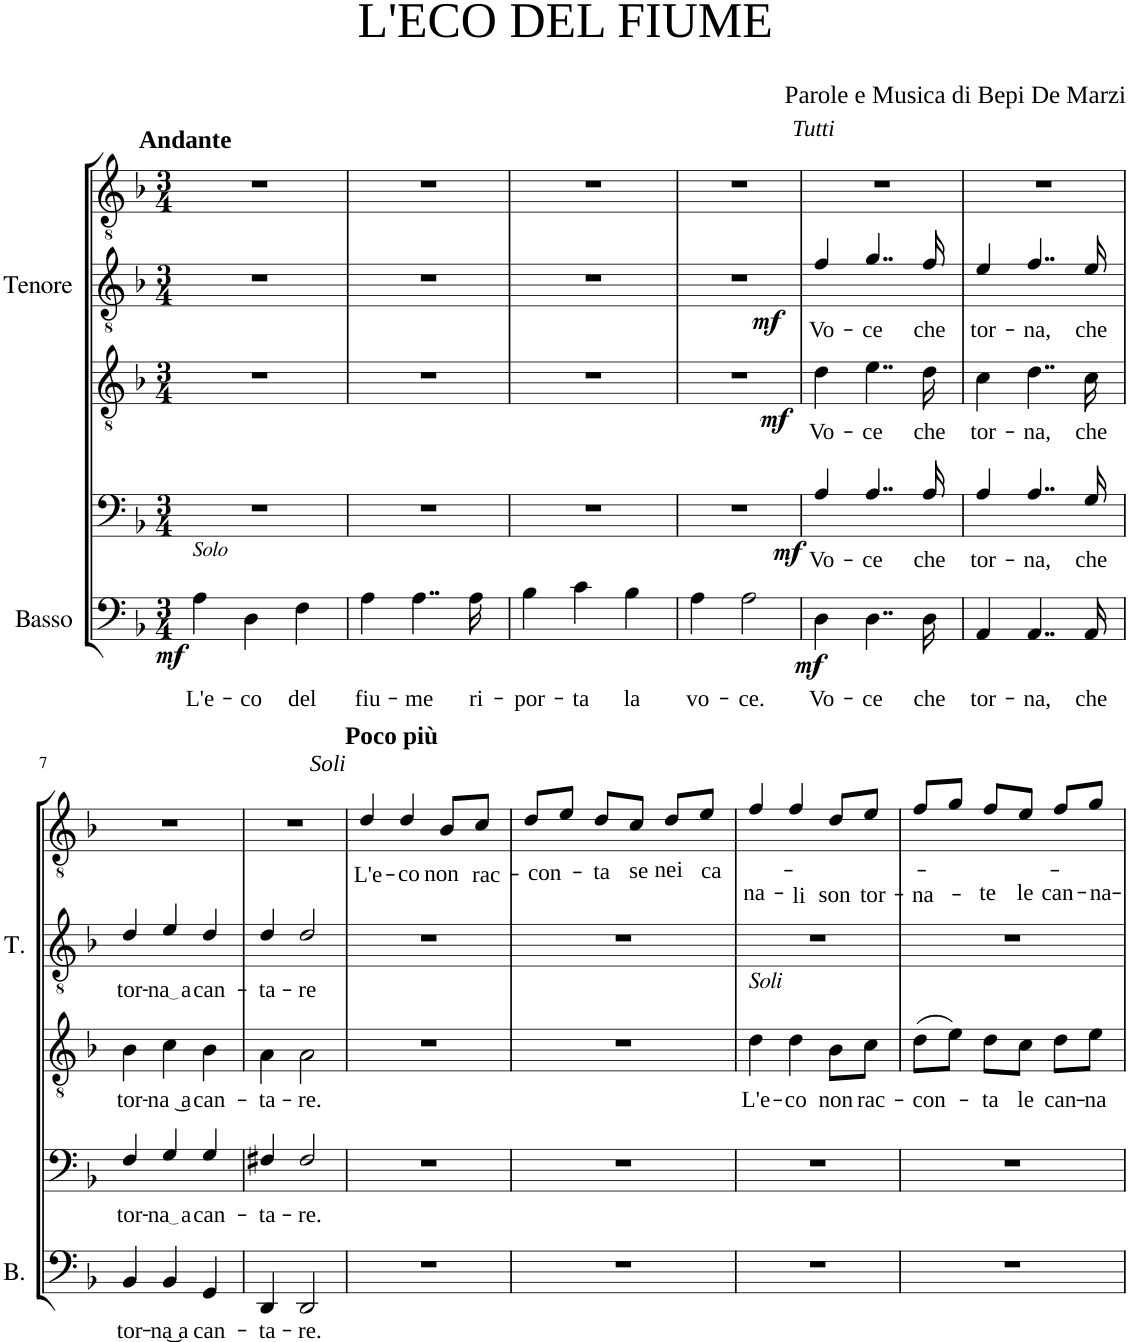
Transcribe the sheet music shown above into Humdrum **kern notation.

**kern	**text	**dynam	**kern	**text	**dynam	**kern	**text	**dynam	**kern	**text	**dynam	**kern	**text	**text
*part5	*part5	*part5	*part4	*part4	*part4	*part3	*part3	*part3	*part2	*part2	*part2	*part1	*part1	*part1
*staff5	*staff5	*staff5	*staff4	*staff4	*staff4	*staff3	*staff3	*staff3	*staff2	*staff2	*staff2	*staff1	*staff1	*staff1
*I"Basso	*	*	*I"Baritone	*	*	*I"Tenor	*	*	*I"Tenore	*	*	*I"Tenor	*	*
*I'B.	*	*	*	*	*	*	*	*	*I'T.	*	*	*	*	*
*clefF4	*	*	*clefF4	*	*	*clefGv2	*	*	*clefGv2	*	*	*clefGv2	*	*
*Trd7c12	*	*	*	*	*	*	*	*	*	*	*	*	*	*
*k[b-]	*	*	*k[b-]	*	*	*k[b-]	*	*	*k[b-]	*	*	*k[b-]	*	*
*M3/4	*	*	*M3/4	*	*	*M3/4	*	*	*M3/4	*	*	*M3/4	*	*
=1	=1	=1	=1	=1	=1	=1	=1	=1	=1	=1	=1	=1	=1	=1
!	!	!	!	!	!	!	!	!	!	!	!	!LO:TX:a:B:t=Andante	!	!
!LO:TX:a:i:t=Solo	!	!	!	!	!	!	!	!	!	!	!	!	!	!
!	!LO:LY:b	!LO:DY:b	!	!	!	!	!	!	!	!	!	!	!	!
4A\	L'e-	mf	2.r	.	.	2.r	.	.	2.r	.	.	2.r	.	.
!	!LO:LY:b	!	!	!	!	!	!	!	!	!	!	!	!	!
4D\	-co	.	.	.	.	.	.	.	.	.	.	.	.	.
!	!LO:LY:b	!	!	!	!	!	!	!	!	!	!	!	!	!
4F\	del	.	.	.	.	.	.	.	.	.	.	.	.	.
=2	=2	=2	=2	=2	=2	=2	=2	=2	=2	=2	=2	=2	=2	=2
!	!LO:LY:b	!	!	!	!	!	!	!	!	!	!	!	!	!
4A\	fiu-	.	2.r	.	.	2.r	.	.	2.r	.	.	2.r	.	.
!	!LO:LY:b	!	!	!	!	!	!	!	!	!	!	!	!	!
4..A\	-me	.	.	.	.	.	.	.	.	.	.	.	.	.
!	!LO:LY:b	!	!	!	!	!	!	!	!	!	!	!	!	!
16A\	ri-	.	.	.	.	.	.	.	.	.	.	.	.	.
=3	=3	=3	=3	=3	=3	=3	=3	=3	=3	=3	=3	=3	=3	=3
!	!LO:LY:b	!	!	!	!	!	!	!	!	!	!	!	!	!
4B-\	-por-	.	2.r	.	.	2.r	.	.	2.r	.	.	2.r	.	.
!	!LO:LY:b	!	!	!	!	!	!	!	!	!	!	!	!	!
4c\	-ta	.	.	.	.	.	.	.	.	.	.	.	.	.
!	!LO:LY:b	!	!	!	!	!	!	!	!	!	!	!	!	!
4B-\	la	.	.	.	.	.	.	.	.	.	.	.	.	.
=4	=4	=4	=4	=4	=4	=4	=4	=4	=4	=4	=4	=4	=4	=4
!	!LO:LY:b	!	!	!	!LO:DY:b	!	!	!LO:DY:b	!	!	!	!	!	!
4A\	vo-	.	2.r	.	mf	2.r	.	mf	2.r	.	.	2.r	.	.
!	!LO:LY:b	!	!	!	!	!	!	!	!	!	!	!	!	!
2A\	-ce.	.	.	.	.	.	.	.	.	.	.	.	.	.
=5	=5	=5	=5	=5	=5	=5	=5	=5	=5	=5	=5	=5	=5	=5
!	!	!	!	!	!	!	!	!	!	!	!	!LO:TX:a:i:t=Tutti	!	!
!	!LO:LY:b	!LO:DY:b	!	!LO:LY:b	!	!	!LO:LY:b	!	!	!LO:LY:b	!LO:DY:b	!	!	!
4D\	Vo-	mf	4A/	Vo-	.	4d\	Vo-	.	4f/	Vo-	mf	2.r	.	.
!	!LO:LY:b	!	!	!LO:LY:b	!	!	!LO:LY:b	!	!	!LO:LY:b	!	!	!	!
4..D\	-ce	.	4..A/	-ce	.	4..e\	-ce	.	4..g/	-ce	.	.	.	.
!	!LO:LY:b	!	!	!LO:LY:b	!	!	!LO:LY:b	!	!	!LO:LY:b	!	!	!	!
16D\	che	.	16A/	che	.	16d\	che	.	16f/	che	.	.	.	.
=6	=6	=6	=6	=6	=6	=6	=6	=6	=6	=6	=6	=6	=6	=6
!	!LO:LY:b	!	!	!LO:LY:b	!	!	!LO:LY:b	!	!	!LO:LY:b	!	!	!	!
4AA/	tor-	.	4A/	tor-	.	4c\	tor-	.	4e/	tor-	.	2.r	.	.
!	!LO:LY:b	!	!	!LO:LY:b	!	!	!LO:LY:b	!	!	!LO:LY:b	!	!	!	!
4..AA/	-na,	.	4..A/	-na,	.	4..d\	-na,	.	4..f/	-na,	.	.	.	.
!	!LO:LY:b	!	!	!LO:LY:b	!	!	!LO:LY:b	!	!	!LO:LY:b	!	!	!	!
16AA/	che	.	16G/	che	.	16c\	che	.	16e/	che	.	.	.	.
!!LO:LB:g=z
=7	=7	=7	=7	=7	=7	=7	=7	=7	=7	=7	=7	=7	=7	=7
!	!LO:LY:b	!	!	!LO:LY:b	!	!	!LO:LY:b	!	!	!LO:LY:b	!	!	!	!
4BB-/	tor-	.	4F/	tor-	.	4B-\	tor-	.	4d/	tor-	.	2.r	.	.
!	!LO:LY:b	!	!	!LO:LY:b	!	!	!LO:LY:b	!	!	!LO:LY:b	!	!	!	!
4BB-/	-na͜ a	.	4G/	na a	.	4c\	-na ͜ a	.	4e/	na a	.	.	.	.
!	!LO:LY:b	!	!	!LO:LY:b	!	!	!LO:LY:b	!	!	!LO:LY:b	!	!	!	!
4GG/	can-	.	4G/	can-	.	4B-\	can-	.	4d/	can-	.	.	.	.
=8	=8	=8	=8	=8	=8	=8	=8	=8	=8	=8	=8	=8	=8	=8
!	!LO:LY:b	!	!	!LO:LY:b	!	!	!LO:LY:b	!	!	!LO:LY:b	!	!	!	!
4DD/	-ta-	.	4F#X/	-ta-	.	4A\	-ta-	.	4d/	-ta-	.	2.r	.	.
!	!LO:LY:b	!	!	!LO:LY:b	!	!	!LO:LY:b	!	!	!LO:LY:b	!	!	!	!
2DD/	-re.	.	2F#/	-re.	.	2A\	-re.	.	2d/	-re	.	.	.	.
=9	=9	=9	=9	=9	=9	=9	=9	=9	=9	=9	=9	=9	=9	=9
!	!	!	!	!	!	!	!	!	!	!	!	!LO:TX:a:i:t=Soli	!	!
!	!	!	!	!	!	!	!	!	!	!	!	!LO:TX:a:B:t=Poco più	!	!
!	!	!	!	!	!	!	!	!	!	!	!	!	!LO:LY:b	!
2.r	.	.	2.r	.	.	2.r	.	.	2.r	.	.	4d/	L'e-	.
!	!	!	!	!	!	!	!	!	!	!	!	!	!LO:LY:b	!
.	.	.	.	.	.	.	.	.	.	.	.	4d/	-co	.
!	!	!	!	!	!	!	!	!	!	!	!	!	!LO:LY:b	!
.	.	.	.	.	.	.	.	.	.	.	.	8B-/L	non	.
!	!	!	!	!	!	!	!	!	!	!	!	!	!LO:LY:b	!
.	.	.	.	.	.	.	.	.	.	.	.	8c/J	rac-	.
=10	=10	=10	=10	=10	=10	=10	=10	=10	=10	=10	=10	=10	=10	=10
!	!	!	!	!	!	!	!	!	!	!	!	!	!LO:LY:b	!
2.r	.	.	2.r	.	.	2.r	.	.	2.r	.	.	8d/L	-con-	.
.	.	.	.	.	.	.	.	.	.	.	.	8e/J	.	.
!	!	!	!	!	!	!	!	!	!	!	!	!	!LO:LY:b	!
.	.	.	.	.	.	.	.	.	.	.	.	8d/L	-ta	.
!	!	!	!	!	!	!	!	!	!	!	!	!	!LO:LY:b	!
.	.	.	.	.	.	.	.	.	.	.	.	8c/J	se	.
!	!	!	!	!	!	!	!	!	!	!	!	!	!LO:LY:b	!
.	.	.	.	.	.	.	.	.	.	.	.	8d/L	nei	.
!	!	!	!	!	!	!	!	!	!	!	!	!	!LO:LY:b	!
.	.	.	.	.	.	.	.	.	.	.	.	8e/J	ca-	.
=11	=11	=11	=11	=11	=11	=11	=11	=11	=11	=11	=11	=11	=11	=11
!	!	!	!	!	!	!LO:TX:a:i:t=Soli	!	!	!	!	!	!	!	!
!	!	!	!	!	!	!	!LO:LY:b	!	!	!	!	!	!	!LO:LY:b
2.r	.	.	2.r	.	.	4d\	-L'e-	.	2.r	.	.	4f/	.	na-
!	!	!	!	!	!	!	!LO:LY:b	!	!	!	!	!	!	!LO:LY:b
.	.	.	.	.	.	4d\	-co	.	.	.	.	4f/	.	-li
!	!	!	!	!	!	!	!LO:LY:b	!	!	!	!	!	!	!LO:LY:b
.	.	.	.	.	.	8B-\L	non	.	.	.	.	8d/L	.	son
!	!	!	!	!	!	!	!LO:LY:b	!	!	!	!	!	!	!LO:LY:b
.	.	.	.	.	.	8c\J	rac-	.	.	.	.	8e/J	.	tor-
=12	=12	=12	=12	=12	=12	=12	=12	=12	=12	=12	=12	=12	=12	=12
!	!	!	!	!	!	!	!LO:LY:b	!	!	!	!	!	!	!LO:LY:b
2.r	.	.	2.r	.	.	(8d\L	-con-	.	2.r	.	.	8f/L	.	-na-
.	.	.	.	.	.	8e\J)	.	.	.	.	.	8g/J	.	.
!	!	!	!	!	!	!	!LO:LY:b	!	!	!	!	!	!	!LO:LY:b
.	.	.	.	.	.	8d\L	-ta	.	.	.	.	8f/L	.	-te
!	!	!	!	!	!	!	!LO:LY:b	!	!	!	!	!	!	!LO:LY:b
.	.	.	.	.	.	8c\J	le	.	.	.	.	8e/J	.	le
!	!	!	!	!	!	!	!LO:LY:b	!	!	!	!	!	!	!LO:LY:b
.	.	.	.	.	.	8d\L	can-	.	.	.	.	8f/L	.	can-
!	!	!	!	!	!	!	!LO:LY:b	!	!	!	!	!	!	!LO:LY:b
.	.	.	.	.	.	8e\J	-na	.	.	.	.	8g/J	.	-na-
=	=	=	=	=	=	=	=	=	=	=	=	=	=	=
*-	*-	*-	*-	*-	*-	*-	*-	*-	*-	*-	*-	*-	*-	*-
